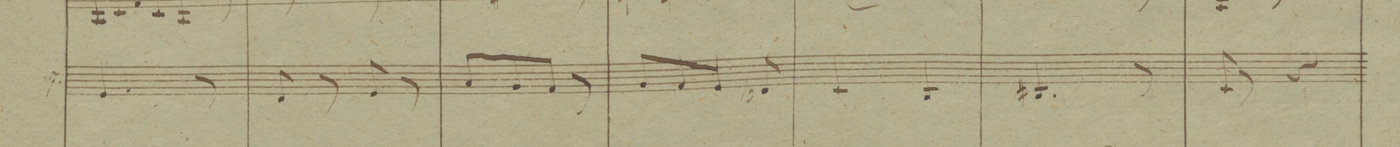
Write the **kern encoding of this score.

**kern
*I"Viole
*clefC3
*k[b-e-]
*M2/4
4.F/
8r
=23
8E-/
8r
8F/
8r
=24
8B-/L
8A/
8G/J
8r
=25
8A/L
8G/
8F/J
8E-X/
=26
4D/
4C/
=27
4.C#X/
8r
=28
8D/
8r
4r
=29
*-
